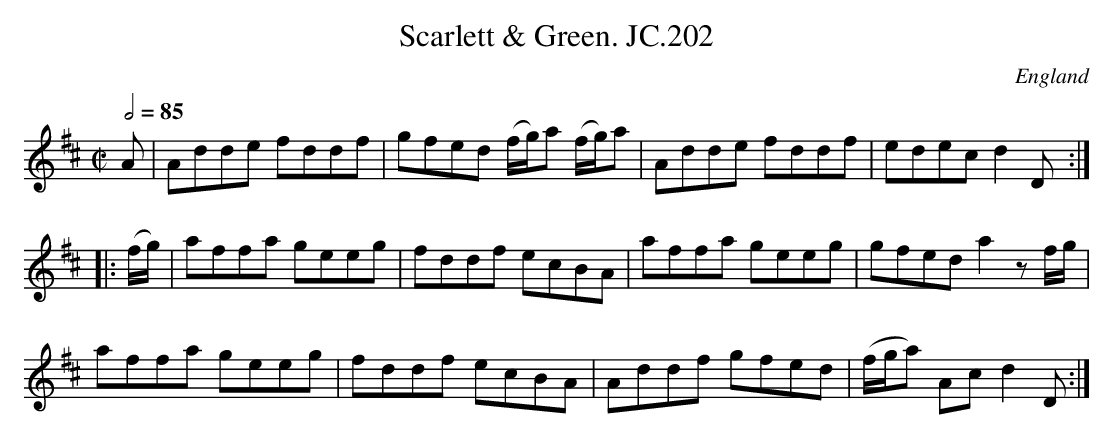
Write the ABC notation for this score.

X:1
T:Scarlett & Green. JC.202
L:1/8
M:C|
O:England
Q:2/4=85
K:D
A|\
Adde fddf|gfed (f/g/)a (f/g/)a|Adde fddf|edecd2D:|!
|:(f/g/)|affa geeg|fddf ecBA|affa geeg|gfeda2zf/g/|!
affa geeg|fddf ecBA|Addf gfed|(f/g/a) Acd2D:|
